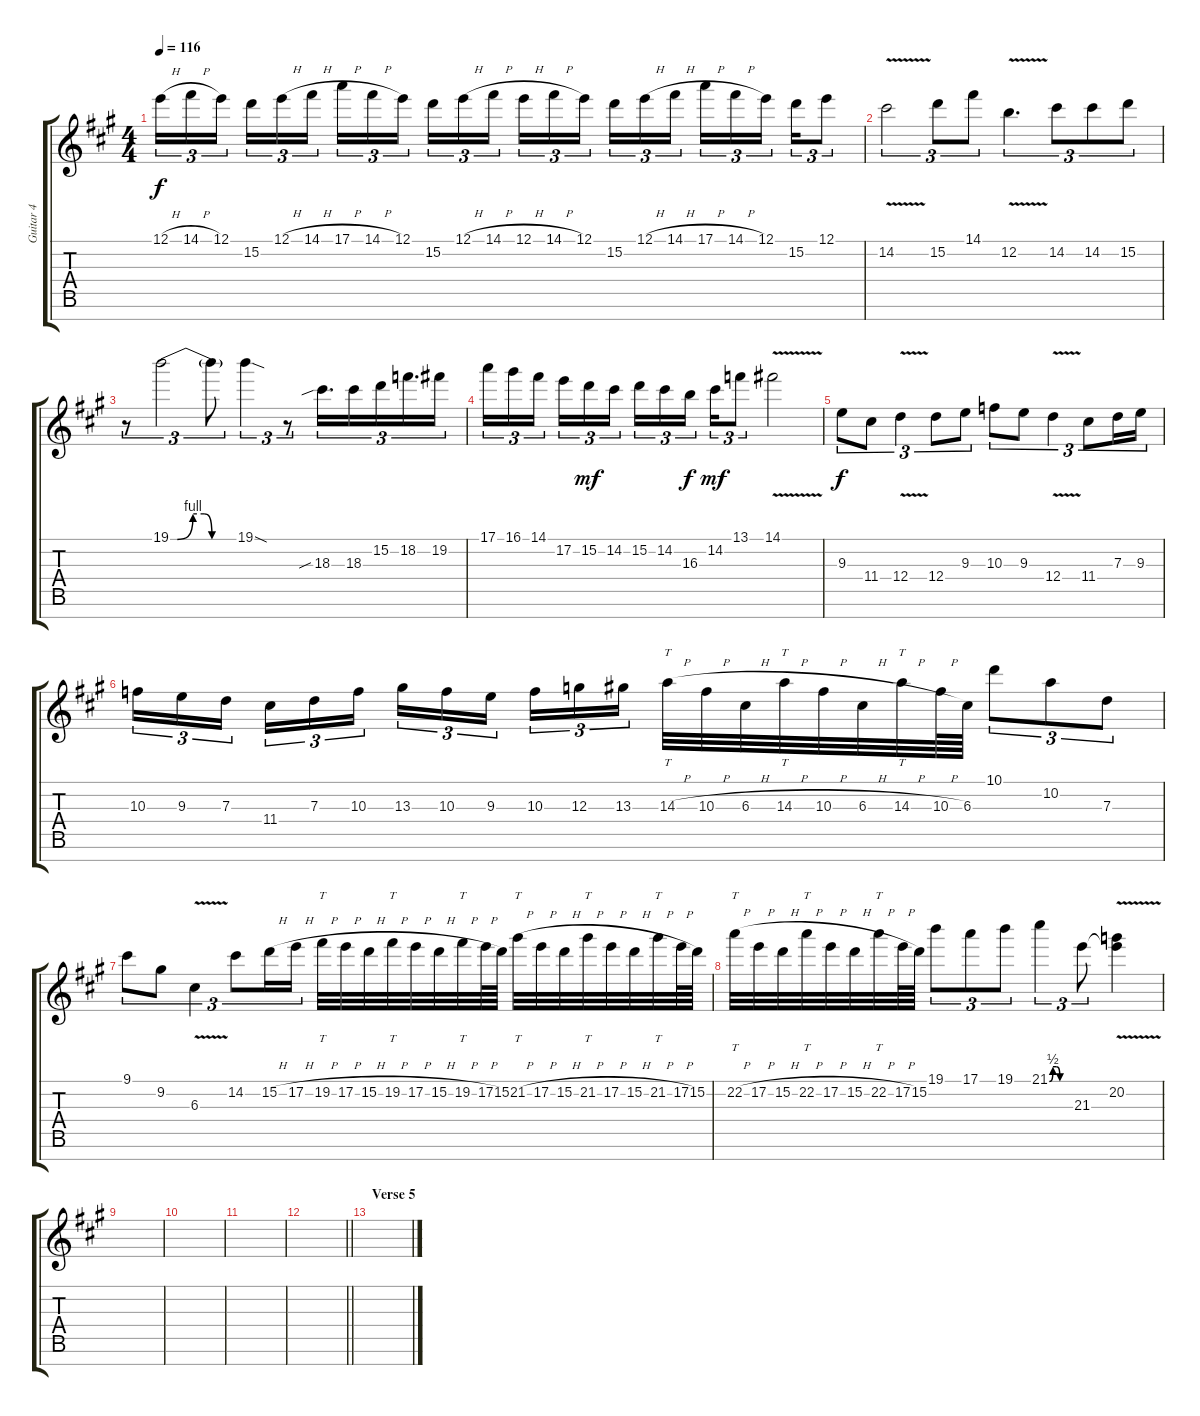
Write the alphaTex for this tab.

\track ("Guitar 4" "Guitar 4") {instrument distortionguitar}
\staff {score tabs}
\tuning (E4 B3 G3 D3 A2 E2 B1) {hide}
\ts (4 4)
\tempo 116
\clef g2
\ks a
12.1{h}.16{tu (3 2) dy f} 14.1{h}.16{tu (3 2)} 12.1.16{tu (3 2) beam splitsecondary} 15.2.16{tu (3 2)} 12.1{h}.16{tu (3 2)} 14.1{h}.16{tu (3 2)} 17.1{h}.16{tu (3 2)} 14.1{h}.16{tu (3 2)} 12.1.16{tu (3 2) beam splitsecondary} 15.2.16{tu (3 2)} 12.1{h}.16{tu (3 2)} 14.1{h}.16{tu (3 2)} 12.1{h}.16{tu (3 2)} 14.1{h}.16{tu (3 2)} 12.1.16{tu (3 2) beam splitsecondary} 15.2.16{tu (3 2)} 12.1{h}.16{tu (3 2)} 14.1{h}.16{tu (3 2)} 17.1{h}.16{tu (3 2)} 14.1{h}.16{tu (3 2)} 12.1.16{tu (3 2) beam splitsecondary} 15.2.16{tu (3 2)} 12.1.8{tu (3 2)} |
14.2{v}.2{tu (3 2)} 15.2.8{tu (3 2)} 14.1.8{tu (3 2)} 12.2{v}.4{d tu (3 2)} 14.2.8{tu (3 2)} 14.2.8{tu (3 2)} 15.2.8{tu (3 2)} |
r.8{tu (3 2)} 19.1{be (custom 0 0 6 0 20 4 30 4 37 0 60 0)}.2{tu (3 2)} 19.1{t}.8{tu (3 2)} 19.1{sod}.4{tu (3 2)} r.8{tu (3 2)} 18.3{sib}.16{d tu (3 2)} 18.3.16{tu (3 2)} 15.2.16{tu (3 2)} 18.2.16{d tu (3 2)} 19.2.16{tu (3 2)} |
17.1.16{tu (3 2)} 16.1.16{tu (3 2)} 14.1.16{tu (3 2) beam splitsecondary} 17.2.16{tu (3 2)} 15.2.16{tu (3 2) dy mf} 14.2.16{tu (3 2)} 15.2.16{tu (3 2)} 14.2.16{tu (3 2)} 16.3.16{tu (3 2) dy f beam splitsecondary} 14.2.16{tu (3 2) dy mf} 13.1.8{tu (3 2)} 14.1{v}.2 |
9.3.8{tu (3 2) dy f} 11.4.8{tu (3 2)} 12.4{v}.4{tu (3 2)} 12.4.8{tu (3 2)} 9.3.8{tu (3 2)} 10.3.8{tu (3 2)} 9.3.8{tu (3 2)} 12.4{v}.4{tu (3 2)} 11.4.8{tu (3 2)} 7.3.16{tu (3 2)} 9.3.16{tu (3 2)} |
10.3.16{tu (3 2)} 9.3.16{tu (3 2)} 7.3.16{tu (3 2) beam splitsecondary} 11.4.16{tu (3 2)} 7.3.16{tu (3 2)} 10.3.16{tu (3 2)} 13.3.16{tu (3 2)} 10.3.16{tu (3 2)} 9.3.16{tu (3 2) beam splitsecondary} 10.3.16{tu (3 2)} 12.3.16{tu (3 2)} 13.3.16{tu (3 2)} 14.3{h}.32{tt} 10.3{h}.32 6.3{h}.32 14.3{h}.32{tt} 10.3{h}.32 6.3{h}.32 14.3{h}.32{tt} 10.3{h}.64 6.3.64 10.1.8{tu (3 2)} 10.2.8{tu (3 2)} 7.3.8{tu (3 2)} |
9.1.8{tu (3 2)} 9.2.8{tu (3 2)} 6.3{v}.4{tu (3 2)} 14.2.8{tu (3 2)} 15.2{h}.16{tu (3 2)} 17.2{h}.16{tu (3 2)} 19.2{h}.32{tt} 17.2{h}.32 15.2{h}.32 19.2{h}.32{tt} 17.2{h}.32 15.2{h}.32 19.2{h}.32{tt} 17.2{h}.64 15.2.64 21.2{h}.32{tt} 17.2{h}.32 15.2{h}.32 21.2{h}.32{tt} 17.2{h}.32 15.2{h}.32 21.2{h}.32{tt} 17.2{h}.64 15.2.64 |
22.2{h}.32{tt} 17.2{h}.32 15.2{h}.32 22.2{h}.32{tt} 17.2{h}.32 15.2{h}.32 22.2{h}.32{tt} 17.2{h}.64 15.2.64 19.1.8{tu (3 2)} 17.1.8{tu (3 2)} 19.1.8{tu (3 2)} 21.1{be (custom 0 0 10 2 20 2 30 0 60 0)}.4{tu (3 2)} 21.3.8{tu (3 2)} (20.2{v} 21.3{v t}).4 |
|
|
|
\barLineRight lightlight
|
\section ("" "Verse 5")
